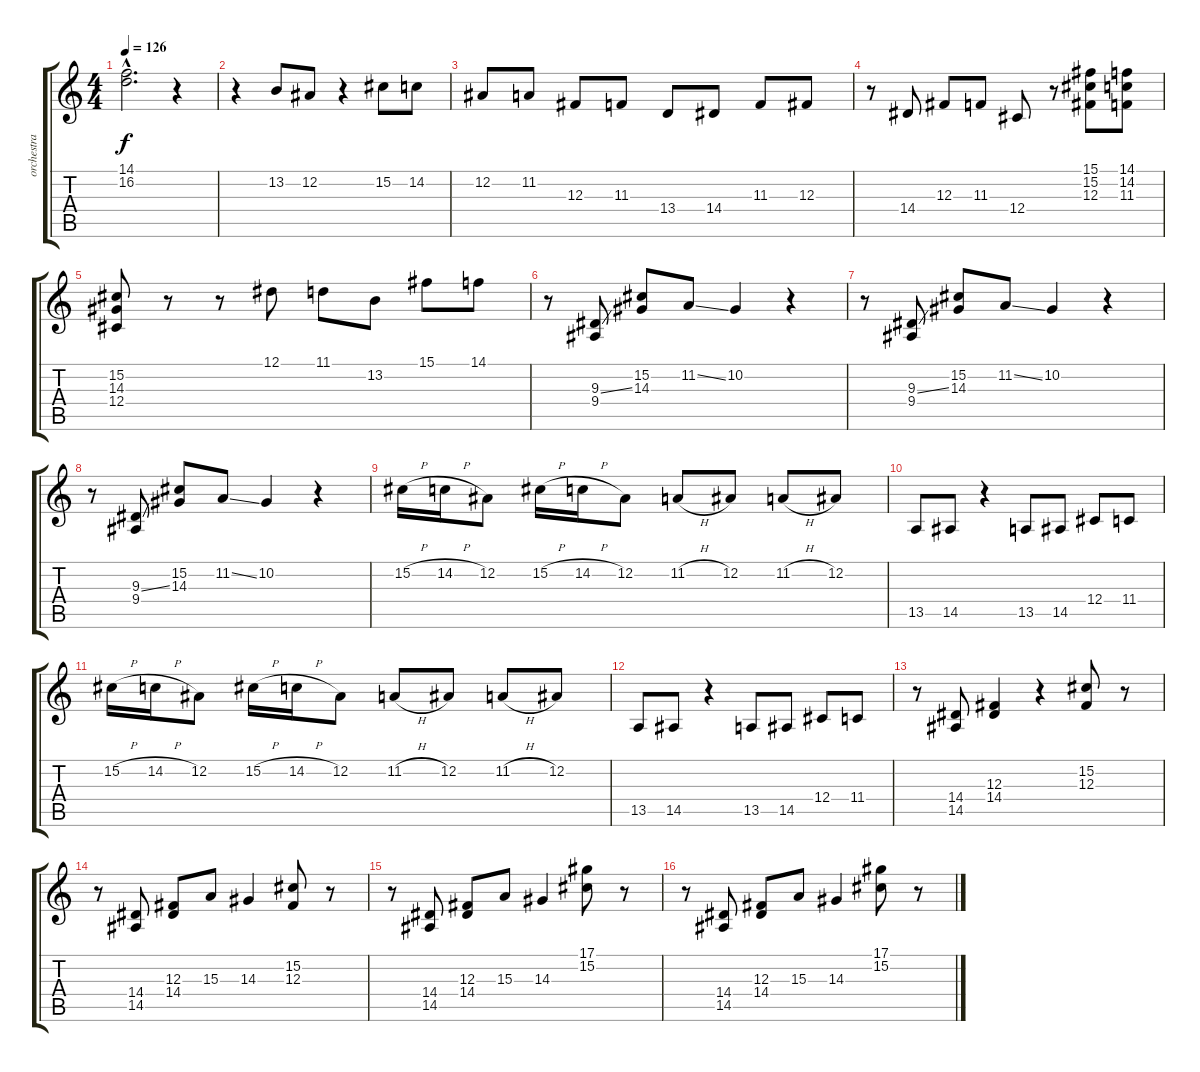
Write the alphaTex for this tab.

\track ("orchestra" "orchestra") {instrument stringensemble1}
\staff {score tabs}
\tuning (Eb4 Bb3 Gb3 Db3 Ab2 Eb2) {hide}
\ts (4 4)
\tempo 126
\clef g2
\ks c
(14.1{hac} 16.2{hac}).2{d dy f} r.4 |
r.4 13.2.8 12.2.8 r.4 15.2.8 14.2.8 |
12.2.8 11.2.8 12.3.8 11.3.8 13.4.8 14.4.8 11.3.8 12.3.8 |
r.8 14.4.8 12.3.8 11.3.8 12.4.8 r.8 (15.1 15.2 12.3).8 (14.1 14.2 11.3).8 |
(15.2 14.3 12.4).8 r.8 r.8 12.1.8 11.1.8 13.2.8 15.1.8 14.1.8 |
r.8 (9.3{ss} 9.4).8 (15.2 14.3).8 11.2{ss}.8 10.2.4 r.4 |
r.8 (9.3{ss} 9.4).8 (15.2 14.3).8 11.2{ss}.8 10.2.4 r.4 |
r.8 (9.3{ss} 9.4).8 (15.2 14.3).8 11.2{ss}.8 10.2.4 r.4 |
15.2{h}.16 14.2{h}.16 12.2.8 15.2{h}.16 14.2{h}.16 12.2.8 11.2{h}.8 12.2.8 11.2{h}.8 12.2.8 |
13.5.8 14.5.8 r.4 13.5.8 14.5.8 12.4.8 11.4.8 |
15.2{h}.16 14.2{h}.16 12.2.8 15.2{h}.16 14.2{h}.16 12.2.8 11.2{h}.8 12.2.8 11.2{h}.8 12.2.8 |
13.5.8 14.5.8 r.4 13.5.8 14.5.8 12.4.8 11.4.8 |
r.8 (14.4 14.5).8 (12.3 14.4).4 r.4 (15.2 12.3).8 r.8 |
r.8 (14.4 14.5).8 (12.3 14.4).8 15.3.8 14.3.4 (15.2 12.3).8 r.8 |
r.8 (14.4 14.5).8 (12.3 14.4).8 15.3.8 14.3.4 (17.1 15.2).8 r.8 |
r.8 (14.4 14.5).8 (12.3 14.4).8 15.3.8 14.3.4 (17.1 15.2).8 r.8
